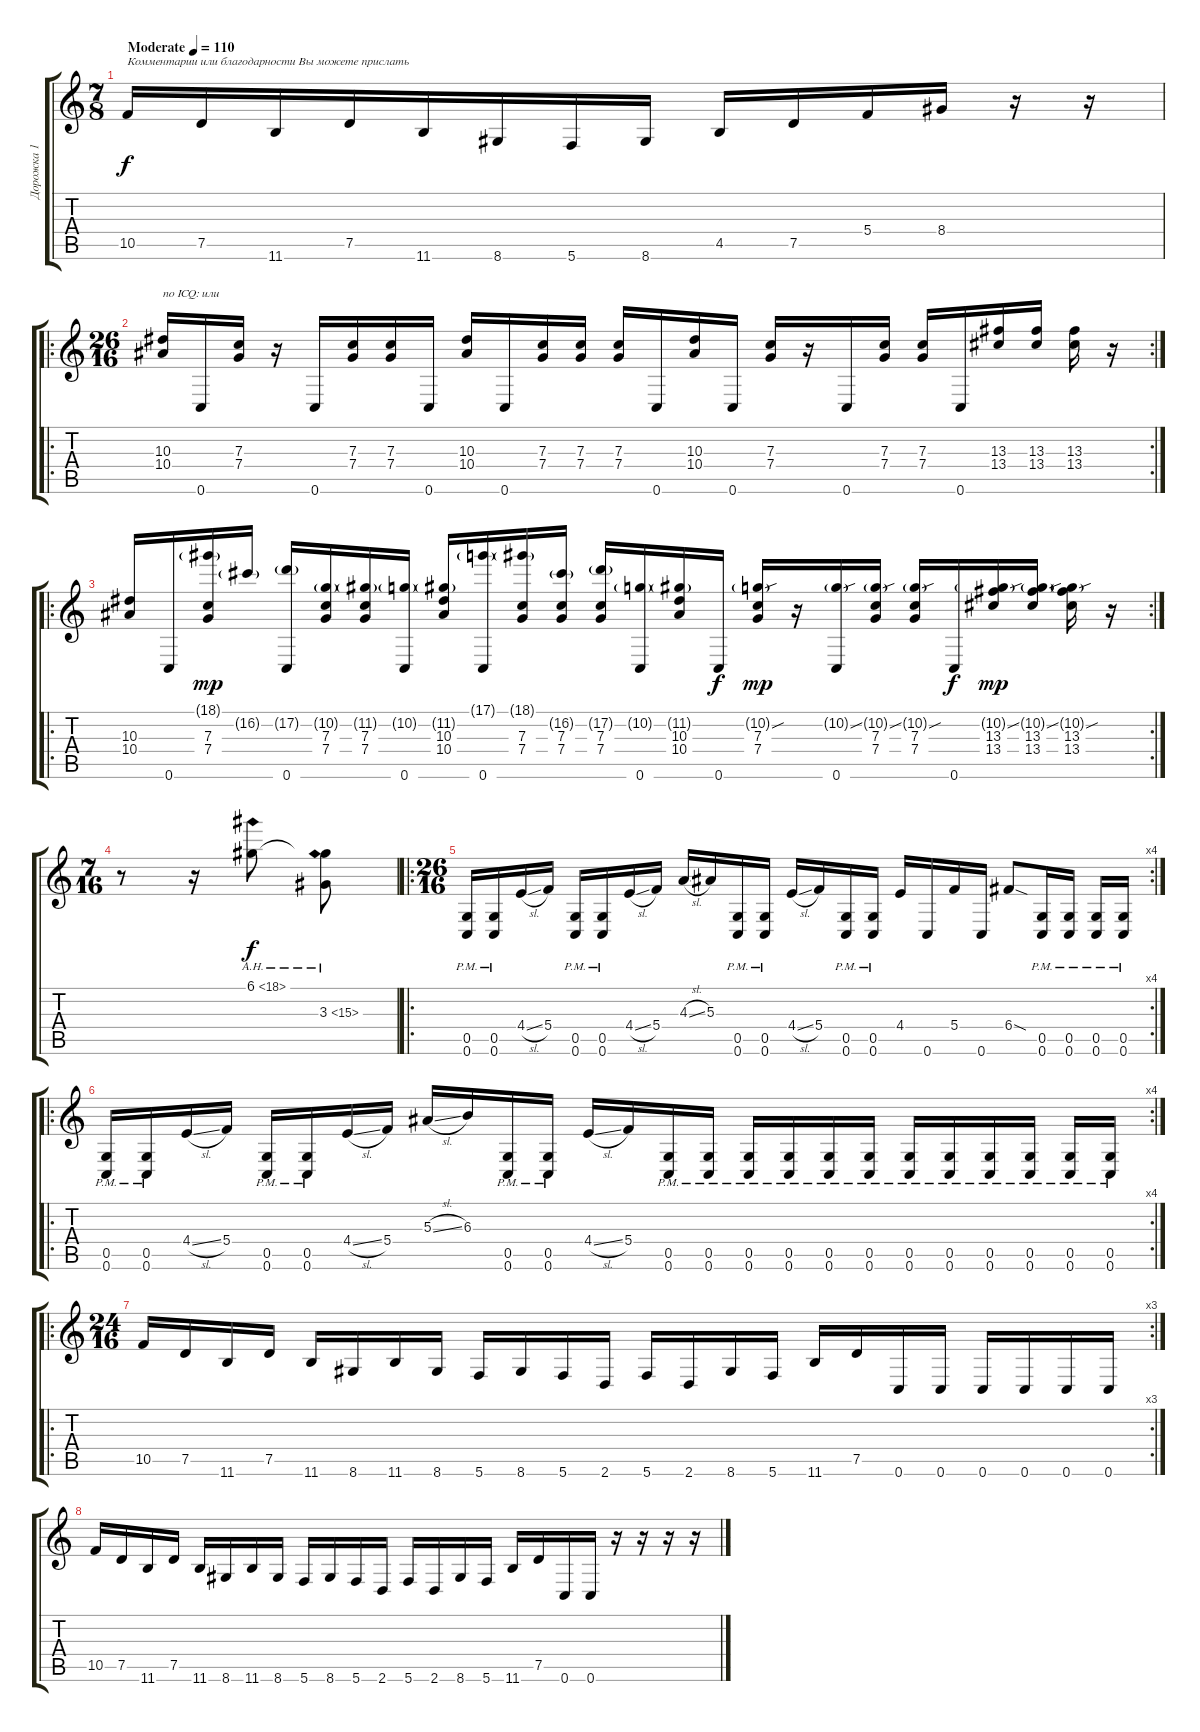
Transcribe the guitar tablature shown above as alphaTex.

\track ("Дорожка 1" "Дорожка 1") {instrument overdrivenguitar}
\staff {score tabs}
\tuning (D4 A3 F3 C3 G2 C2) {hide}
\ts (7 8)
\tempo (110 "Moderate")
\clef g2
\ks c
10.5.16{txt "Комментарии или благодарности Вы можете прислать" dy f instrument overdrivenguitar} 7.5.16 11.6.16 7.5.16 11.6.16 8.6.16 5.6.16 8.6.16 4.5.16 7.5.16 5.4.16 8.4.16 r.16 r.16 |
\ro
\rc 2
\ts (26 16)
(10.3 10.4).16{txt "по ICQ: или"} 0.6.16 (7.3 7.4).16 r.16 0.6.16 (7.3 7.4).16 (7.3 7.4).16 0.6.16 (10.3 10.4).16 0.6.16 (7.3 7.4).16 (7.3 7.4).16 (7.3 7.4).16 0.6.16 (10.3 10.4).16 0.6.16 (7.3 7.4).16 r.16 0.6.16 (7.3 7.4).16 (7.3 7.4).16 0.6.16 (13.3 13.4).16 (13.3 13.4).16 (13.3 13.4).16 r.16 |
\ro
\rc 2
(10.3 10.4).16 0.6.16 (18.1{g} 7.3 7.4).16{dy mp} 16.2{g}.16 (17.2{g} 0.6).16 (10.2{g} 7.3 7.4).16 (11.2{g} 7.3 7.4).16 (10.2{g} 0.6).16 (11.2{g} 10.3 10.4).16 (17.1{g} 0.6).16 (18.1{g} 7.3 7.4).16 (16.2{g} 7.3 7.4).16 (17.2{g} 7.3 7.4).16 (10.2{g} 0.6).16 (11.2{g} 10.3 10.4).16 0.6.16{dy f} (10.2{sou g} 7.3 7.4).16{dy mp} r.16 (10.2{sou g} 0.6).16 (10.2{sou g} 7.3 7.4).16 (10.2{sou g} 7.3 7.4).16 0.6.16{dy f} (10.2{sou g} 13.3 13.4).16{dy mp} (10.2{sou g} 13.3 13.4).16 (10.2{sou g} 13.3 13.4).16 r.16 |
\ts (7 16)
r.8 r.16 6.1{ah 12}.8{dy f} (6.1{t} 3.3{ah 12}).8 |
\ro
\rc 4
\ts (26 16)
(0.5{pm} 0.6{pm}).16 (0.5{pm} 0.6{pm}).16 4.4{sl}.16 5.4.16 (0.5{pm} 0.6{pm}).16 (0.5{pm} 0.6{pm}).16 4.4{sl}.16 5.4.16 4.3{sl}.16 5.3.16 (0.5{pm} 0.6{pm}).16 (0.5{pm} 0.6{pm}).16 4.4{sl}.16 5.4.16 (0.5{pm} 0.6{pm}).16 (0.5{pm} 0.6{pm}).16 4.4.16 0.6.16 5.4.16 0.6.16 6.4{sod}.8 (0.5{pm} 0.6{pm}).16 (0.5{pm} 0.6{pm}).16 (0.5{pm} 0.6{pm}).16 (0.5{pm} 0.6{pm}).16 |
\ro
\rc 4
(0.5{pm} 0.6{pm}).16 (0.5{pm} 0.6{pm}).16 4.4{sl}.16 5.4.16 (0.5{pm} 0.6{pm}).16 (0.5{pm} 0.6{pm}).16 4.4{sl}.16 5.4.16 5.3{sl}.16 6.3.16 (0.5{pm} 0.6{pm}).16 (0.5{pm} 0.6{pm}).16 4.4{sl}.16 5.4.16 (0.5{pm} 0.6{pm}).16 (0.5{pm} 0.6{pm}).16 (0.5{pm} 0.6{pm}).16 (0.5{pm} 0.6{pm}).16 (0.5{pm} 0.6{pm}).16 (0.5{pm} 0.6{pm}).16 (0.5{pm} 0.6{pm}).16 (0.5{pm} 0.6{pm}).16 (0.5{pm} 0.6{pm}).16 (0.5{pm} 0.6{pm}).16 (0.5{pm} 0.6{pm}).16 (0.5{pm} 0.6{pm}).16 |
\ro
\rc 3
\ts (24 16)
10.5.16 7.5.16 11.6.16 7.5.16 11.6.16 8.6.16 11.6.16 8.6.16 5.6.16 8.6.16 5.6.16 2.6.16 5.6.16 2.6.16 8.6.16 5.6.16 11.6.16 7.5.16 0.6.16 0.6.16 0.6.16 0.6.16 0.6.16 0.6.16 |
10.5.16 7.5.16 11.6.16 7.5.16 11.6.16 8.6.16 11.6.16 8.6.16 5.6.16 8.6.16 5.6.16 2.6.16 5.6.16 2.6.16 8.6.16 5.6.16 11.6.16 7.5.16 0.6.16 0.6.16 r.16 r.16 r.16 r.16
